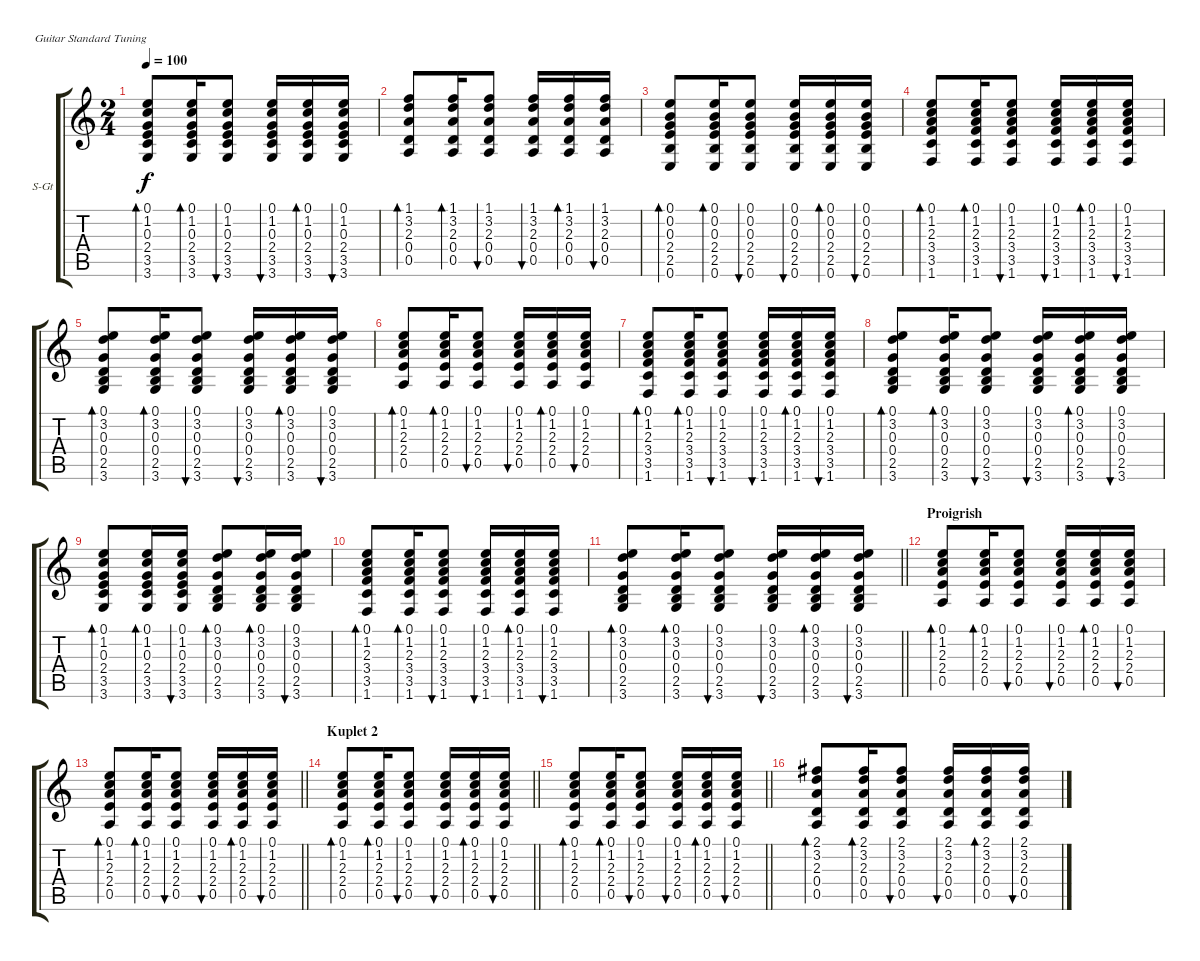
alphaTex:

\bracketExtendMode groupsimilarinstruments
\firstSystemTrackNameOrientation horizontal
\otherSystemsTrackNameOrientation horizontal
\track ("Äîðîæêà 1" "S-Gt") {instrument acousticguitarsteel}
\staff {score tabs}
\tuning (E4 B3 G3 D3 A2 E2)
\ts (2 4)
\tempo 100
\clef g2
\ks c
(0.1 1.2 0.3 2.4 3.5 3.6).8{bd 60 dy f} (0.1 1.2 0.3 2.4 3.5 3.6).16{bd 60} (0.1 1.2 0.3 2.4 3.5 3.6).8{bu 60} (0.1 1.2 0.3 2.4 3.5 3.6).16{bu 60} (0.1 1.2 0.3 2.4 3.5 3.6).16{bd 60} (0.1 1.2 0.3 2.4 3.5 3.6).16{bu 60} |
(1.1 3.2 2.3 0.4 0.5).8{bd 60} (1.1 3.2 2.3 0.4 0.5).16{bd 60} (1.1 3.2 2.3 0.4 0.5).8{bu 60} (1.1 3.2 2.3 0.4 0.5).16{bu 60} (1.1 3.2 2.3 0.4 0.5).16{bd 60} (1.1 3.2 2.3 0.4 0.5).16{bu 60} |
(0.1 0.2 0.3 2.4 2.5 0.6).8{bd 60} (0.1 0.2 0.3 2.4 2.5 0.6).16{bd 60} (0.1 0.2 0.3 2.4 2.5 0.6).8{bu 60} (0.1 0.2 0.3 2.4 2.5 0.6).16{bu 60} (0.1 0.2 0.3 2.4 2.5 0.6).16{bd 60} (0.1 0.2 0.3 2.4 2.5 0.6).16{bu 60} |
(0.1 1.2 2.3 3.4 3.5 1.6).8{bd 60} (0.1 1.2 2.3 3.4 3.5 1.6).16{bd 60} (0.1 1.2 2.3 3.4 3.5 1.6).8{bu 60} (0.1 1.2 2.3 3.4 3.5 1.6).16{bu 60} (0.1 1.2 2.3 3.4 3.5 1.6).16{bd 60} (0.1 1.2 2.3 3.4 3.5 1.6).16{bu 60} |
(0.1 3.2 0.3 0.4 2.5 3.6).8{bd 60} (0.1 3.2 0.3 0.4 2.5 3.6).16{bd 60} (0.1 3.2 0.3 0.4 2.5 3.6).8{bu 60} (0.1 3.2 0.3 0.4 2.5 3.6).16{bu 60} (0.1 3.2 0.3 0.4 2.5 3.6).16{bd 60} (0.1 3.2 0.3 0.4 2.5 3.6).16{bu 60} |
(0.1 1.2 2.3 2.4 0.5).8{bd 60} (0.1 1.2 2.3 2.4 0.5).16{bd 60} (0.1 1.2 2.3 2.4 0.5).8{bu 60} (0.1 1.2 2.3 2.4 0.5).16{bu 60} (0.1 1.2 2.3 2.4 0.5).16{bd 60} (0.1 1.2 2.3 2.4 0.5).16{bu 60} |
(0.1 1.2 2.3 3.4 3.5 1.6).8{bd 60} (0.1 1.2 2.3 3.4 3.5 1.6).16{bd 60} (0.1 1.2 2.3 3.4 3.5 1.6).8{bu 60} (0.1 1.2 2.3 3.4 3.5 1.6).16{bu 60} (0.1 1.2 2.3 3.4 3.5 1.6).16{bd 60} (0.1 1.2 2.3 3.4 3.5 1.6).16{bu 60} |
(0.1 3.2 0.3 0.4 2.5 3.6).8{bd 60} (0.1 3.2 0.3 0.4 2.5 3.6).16{bd 60} (0.1 3.2 0.3 0.4 2.5 3.6).8{bu 60} (0.1 3.2 0.3 0.4 2.5 3.6).16{bu 60} (0.1 3.2 0.3 0.4 2.5 3.6).16{bd 60} (0.1 3.2 0.3 0.4 2.5 3.6).16{bu 60} |
(0.1 1.2 0.3 2.4 3.5 3.6).8{bd 60} (0.1 1.2 0.3 2.4 3.5 3.6).16{bd 60} (0.1 1.2 0.3 2.4 3.5 3.6).16{bu 60} (0.1 3.2 0.3 0.4 2.5 3.6).8{bd 60} (0.1 3.2 0.3 0.4 2.5 3.6).16{bd 60} (0.1 3.2 0.3 0.4 2.5 3.6).16{bu 60} |
(0.1 1.2 2.3 3.4 3.5 1.6).8{bd 60} (0.1 1.2 2.3 3.4 3.5 1.6).16{bd 60} (0.1 1.2 2.3 3.4 3.5 1.6).8{bu 60} (0.1 1.2 2.3 3.4 3.5 1.6).16{bu 60} (0.1 1.2 2.3 3.4 3.5 1.6).16{bd 60} (0.1 1.2 2.3 3.4 3.5 1.6).16{bu 60} |
\barLineRight lightlight
(0.1 3.2 0.3 0.4 2.5 3.6).8{bd 60} (0.1 3.2 0.3 0.4 2.5 3.6).16{bd 60} (0.1 3.2 0.3 0.4 2.5 3.6).8{bu 60} (0.1 3.2 0.3 0.4 2.5 3.6).16{bu 60} (0.1 3.2 0.3 0.4 2.5 3.6).16{bd 60} (0.1 3.2 0.3 0.4 2.5 3.6).16{bu 60} |
\section ("" "Proigrish")
(0.1 1.2 2.3 2.4 0.5).8{bd 60} (0.1 1.2 2.3 2.4 0.5).16{bd 60} (0.1 1.2 2.3 2.4 0.5).8{bu 60} (0.1 1.2 2.3 2.4 0.5).16{bu 60} (0.1 1.2 2.3 2.4 0.5).16{bd 60} (0.1 1.2 2.3 2.4 0.5).16{bu 60} |
\barLineRight lightlight
(0.1 1.2 2.3 2.4 0.5).8{bd 60} (0.1 1.2 2.3 2.4 0.5).16{bd 60} (0.1 1.2 2.3 2.4 0.5).8{bu 60} (0.1 1.2 2.3 2.4 0.5).16{bu 60} (0.1 1.2 2.3 2.4 0.5).16{bd 60} (0.1 1.2 2.3 2.4 0.5).16{bu 60} |
\section ("" "Kuplet 2")
\barLineRight lightlight
(0.1 1.2 2.3 2.4 0.5).8{bd 60} (0.1 1.2 2.3 2.4 0.5).16{bd 60} (0.1 1.2 2.3 2.4 0.5).8{bu 60} (0.1 1.2 2.3 2.4 0.5).16{bu 60} (0.1 1.2 2.3 2.4 0.5).16{bd 60} (0.1 1.2 2.3 2.4 0.5).16{bu 60} |
\barLineRight lightlight
(0.1 1.2 2.3 2.4 0.5).8{bd 60} (0.1 1.2 2.3 2.4 0.5).16{bd 60} (0.1 1.2 2.3 2.4 0.5).8{bu 60} (0.1 1.2 2.3 2.4 0.5).16{bu 60} (0.1 1.2 2.3 2.4 0.5).16{bd 60} (0.1 1.2 2.3 2.4 0.5).16{bu 60} |
(2.1 3.2 2.3 0.4 0.5).8{bd 60} (2.1 3.2 2.3 0.4 0.5).16{bd 60} (2.1 3.2 2.3 0.4 0.5).8{bu 60} (2.1 3.2 2.3 0.4 0.5).16{bu 60} (2.1 3.2 2.3 0.4 0.5).16{bd 60} (2.1 3.2 2.3 0.4 0.5).16{bu 60}
